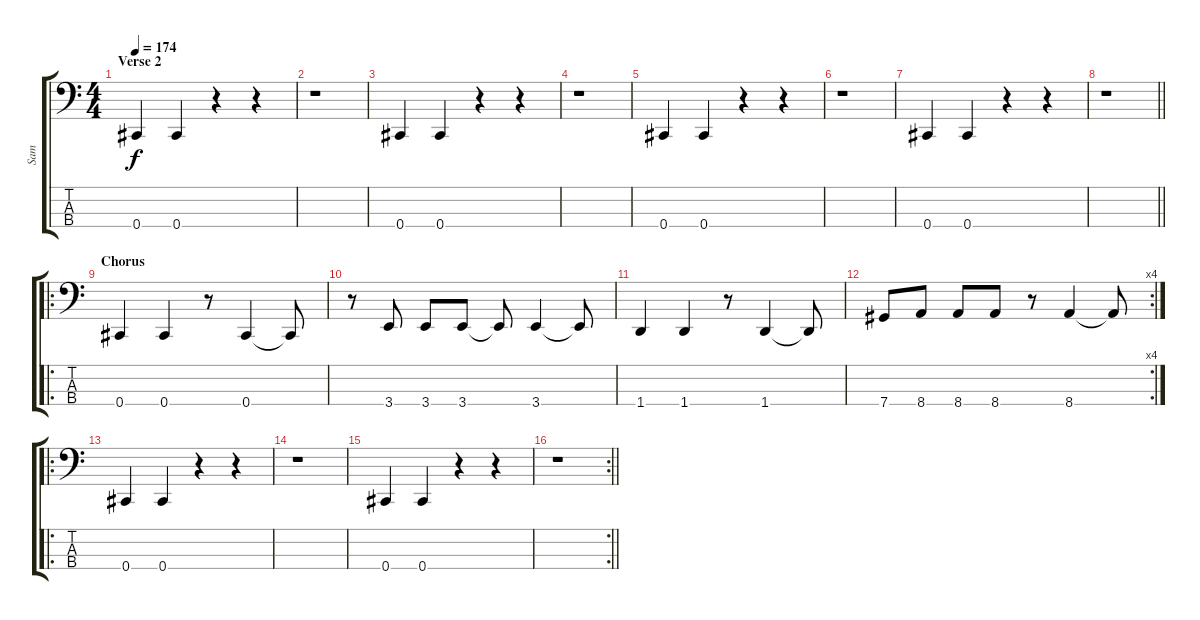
\track ("Sam" "Sam") {instrument electricbasspick}
\staff {score tabs}
\tuning (Gb2 Db2 Ab1 Db1) {hide}
\ts (4 4)
\section ("" "Verse 2")
\tempo 174
\clef f4
\ks c
0.4.4{dy f} 0.4.4 r.4 r.4 |
r.1 |
0.4.4 0.4.4 r.4 r.4 |
r.1 |
0.4.4 0.4.4 r.4 r.4 |
r.1 |
0.4.4 0.4.4 r.4 r.4 |
\barLineRight lightlight
r.1 |
\ro
\section ("" "Chorus")
0.4.4 0.4.4 r.8 0.4.4 0.4{t}.8 |
r.8 3.4.8 3.4.8 3.4.8 3.4{t}.8 3.4.4 3.4{t}.8 |
1.4.4 1.4.4 r.8 1.4.4 1.4{t}.8 |
\rc 4
7.4.8 8.4.8 8.4.8 8.4.8 r.8 8.4.4 8.4{t}.8 |
\ro
0.4.4 0.4.4 r.4 r.4 |
r.1 |
0.4.4 0.4.4 r.4 r.4 |
\rc 2
\barLineRight lightlight
r.1
